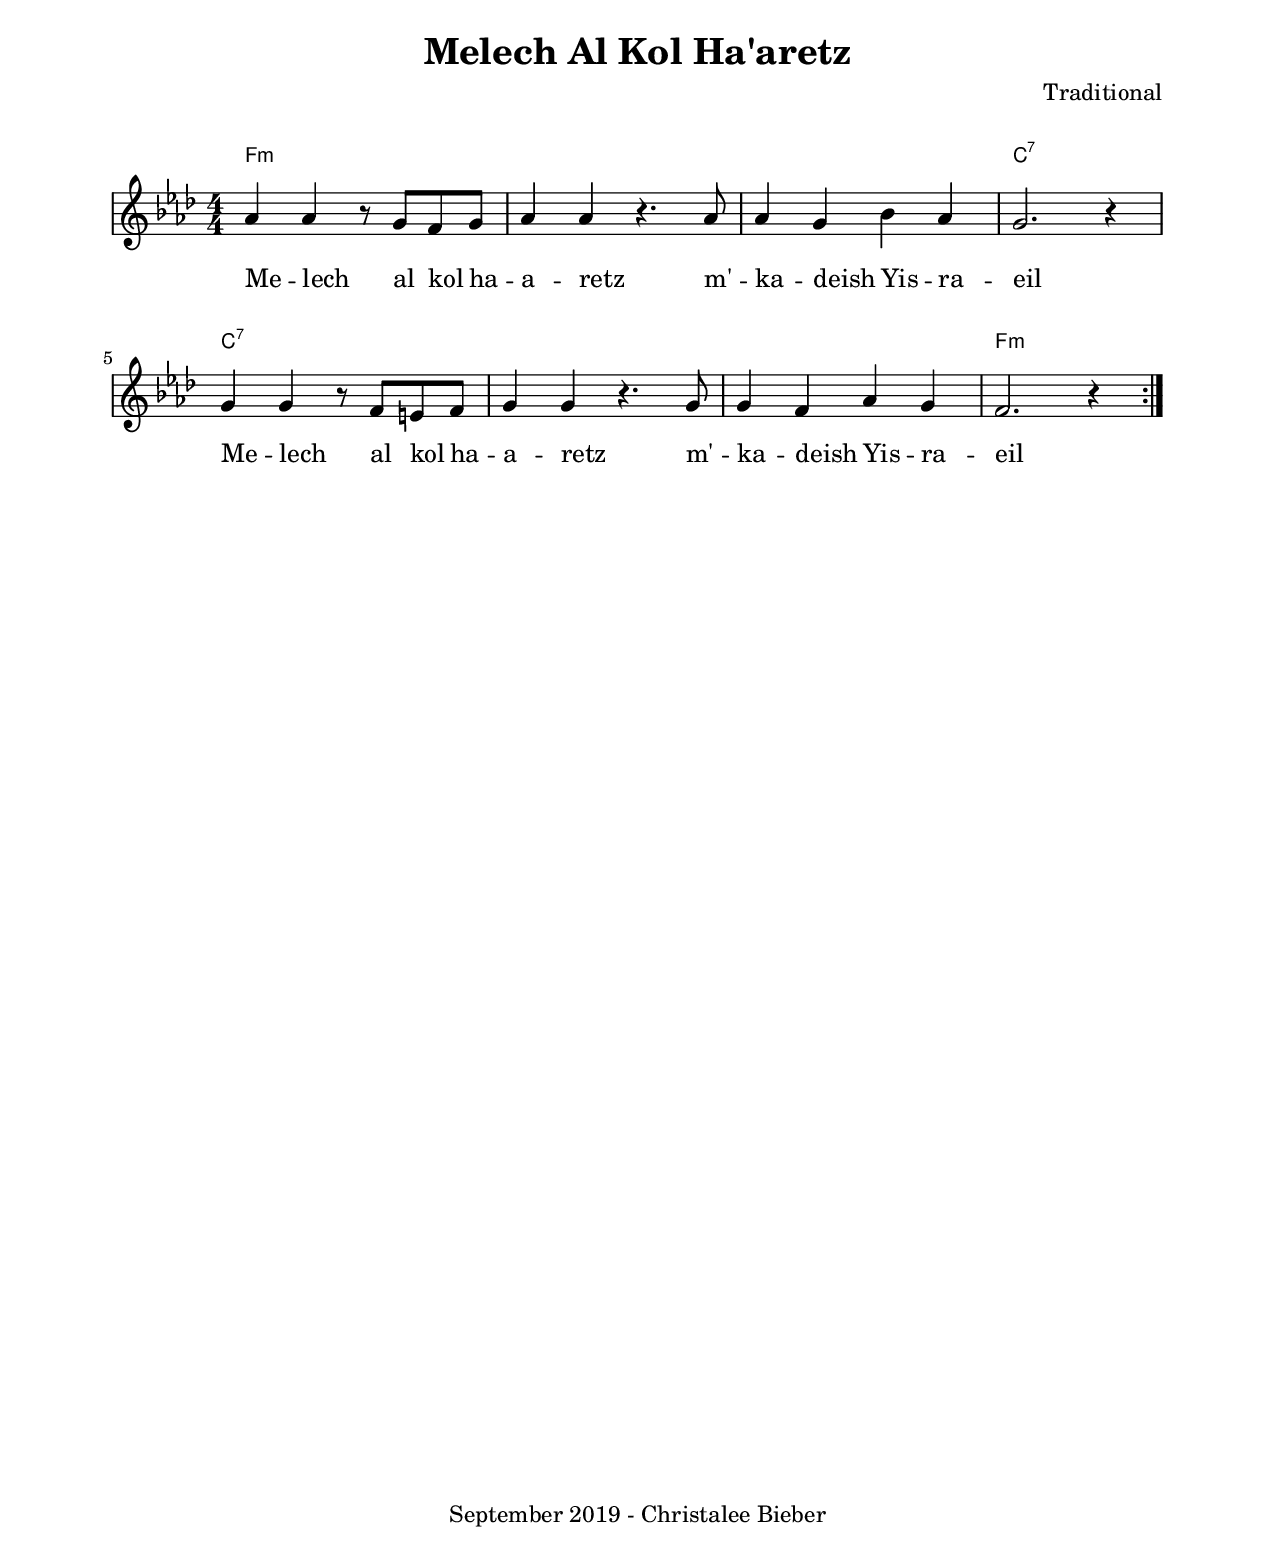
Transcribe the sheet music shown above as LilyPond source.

\paper {
	system-system-spacing.minimum-distance = #8
	system-system-spacing.padding = #4
	markup-system-spacing.minimum-distance = #8
	markup-system-spacing.padding = #4
	markup-markup-spacing.minimum-distance = #8
	score-markup-spacing.padding = #4
	%{ score-system-spacing.padding = #2 %}
	#(set-paper-size "letter")
	left-margin = 0.75\in
	right-margin = 0.75\in
	top-margin = 0.5\in
	bottom-margin = 0.5\in
	indent = #0
}

\header {
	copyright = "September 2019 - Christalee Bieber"
}

\layout {
  \context {
    \Lyrics
    \override VerticalAxisGroup.nonstaff-relatedstaff-spacing.padding = #2
		\override LyricText.self-alignment-X = #LEFT
  }
  \context {
    \Score
		\numericTimeSignature
    \override RehearsalMark.padding = #3
		\override RehearsalMark.self-alignment-X = #LEFT
		\override SystemStartBar.collapse-height = #4
		\override MetronomeMark.outside-staff-priority = #10000
		\override MetronomeMark.extra-offset = #'(-8 . 2)
  }
  \context {
    \ChordNames
    chordChanges = ##t
    \override ChordName.font-size = #-1
		\override VerticalAxisGroup.nonstaff-relatedstaff-spacing.padding = #2
  }
  \context {
    \Voice
    \override BreathingSign.Y-offset = #3.5
    \dynamicUp
		\override TextScript.staff-padding = #1
  }
	\context {
		\Staff
		\override InstrumentName.padding = #2
	}
}

\midi { \tempo 4 = 90 }

#(define-markup-list-command (cantor layout props text) (markup-list?)
	(interpret-markup-list layout props
		#{\markuplist {
			\hspace #6
			\box {
				\pad-markup #1 {
					\fontsize #2 {
						\wordwrap {
							{ \bold Cantor: } { #text }
						}
					}
				}
			}
		}
		#}
	)
)


\header {
	title = "Melech Al Kol Ha'aretz"
	composer = "Traditional"
}

harmony = \chordmode {
	f1:m | f1:m | f1:m | c1:7 |
	c1:7 | c1:7 | c1:7 | f1:m |
}

melody = \relative c'' {
	\time 4/4
	\key f \minor
	\clef treble

	aes4 aes r8 g8 f g | aes4 aes r4. aes8 | aes4 g bes aes | g2. r4 |
	g4 g r8 f8 e f | g4 g r4. g8 | g4 f aes g | f2. r4 | \bar ":|."
}

verseA = \lyricmode {
	Me -- lech al kol ha -- a -- retz m' -- ka -- deish Yis -- ra -- eil
}

verseB = \lyricmode {
	Me -- lech al kol ha -- a -- retz m' -- ka -- deish ha -- sha -- bat v' --Yis -- ra -- eil
}

\score {
<<
	\new ChordNames { \harmony }
	\new Voice = "chorus" { \melody }
	\new Lyrics \lyricsto "chorus" { \verseA \verseA }
>>
	\layout { }
	\midi { }
}
